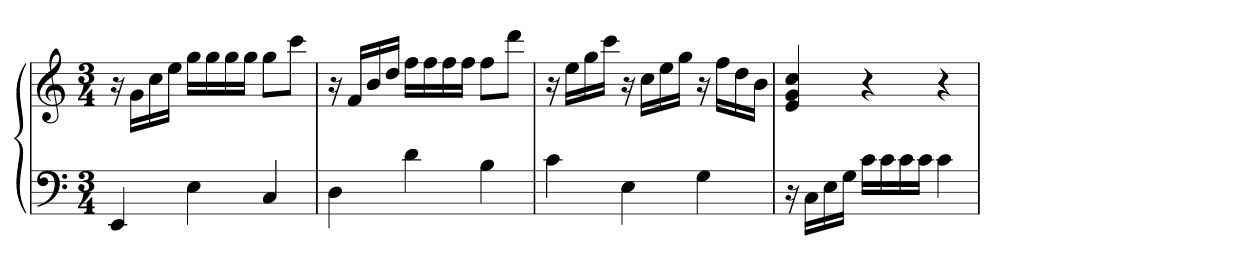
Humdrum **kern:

**kern	**kern
*part1	*part1
*staff2	*staff1
*clefF4	*clefG2
*k[]	*k[]
*M3/4	*M3/4
=	=
4EE	16r
.	16gLL
.	16cc
.	16eeJJ
4E	16ggLL
.	16gg
.	16gg
.	16ggJJ
4C	8ggL
.	8cccJ
=	=
4D	16r
.	16fLL
.	16b
.	16ddJJ
4d	16ffLL
.	16ff
.	16ff
.	16ffJJ
4B	8ffL
.	8dddJ
=	=
4c	16r
.	16eeLL
.	16gg
.	16cccJJ
4E	16r
.	16ccLL
.	16ee
.	16ggJJ
4G	16r
.	16ffLL
.	16dd
.	16bJJ
=	=
16r	4e 4g 4cc
16CLL	.
16E	.
16GJJ	.
16cLL	4r
16c	.
16c	.
16cJJ	.
4c	4r
=	=
*-	*-
